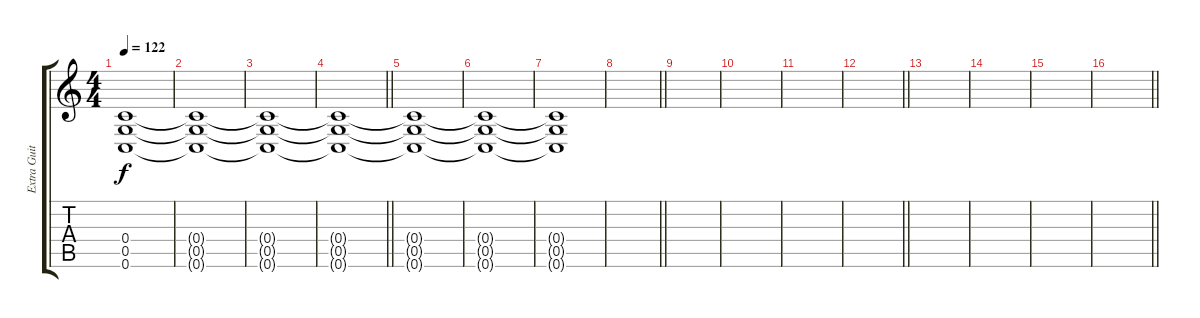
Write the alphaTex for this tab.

\track ("Extra Guitar 2" "Extra Guit") {instrument distortionguitar}
\staff {score tabs}
\tuning (D4 A3 F3 C3 G2 C2) {hide}
\ts (4 4)
\tempo 122
\clef g2
\ks c
(0.4 0.5 0.6).1{dy f balance 16} |
(0.4{t} 0.5{t} 0.6{t}).1 |
(0.4{t} 0.5{t} 0.6{t}).1 |
\barLineRight lightlight
(0.4{t} 0.5{t} 0.6{t}).1 |
(0.4{t} 0.5{t} 0.6{t}).1{volume 0} |
(0.4{t} 0.5{t} 0.6{t}).1 |
(0.4{t} 0.5{t} 0.6{t}).1 |
\barLineRight lightlight
|
|
|
|
\barLineRight lightlight
|
|
|
|
\barLineRight lightlight
